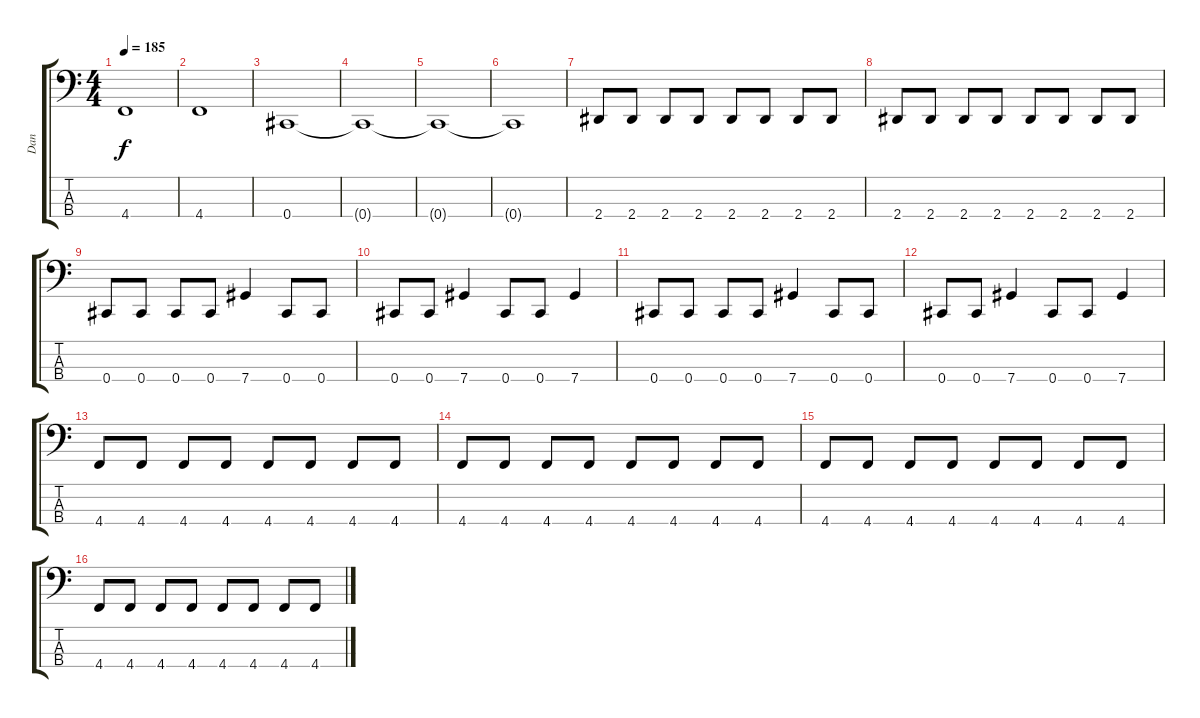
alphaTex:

\track ("Dan" "Dan") {instrument electricbassfinger}
\staff {score tabs}
\tuning (Ab2 Db2 Ab1 Db1) {hide}
\ts (4 4)
\tempo 185
\clef f4
\ks c
4.4.1{dy f} |
4.4.1 |
0.4.1 |
0.4{t}.1 |
0.4{t}.1 |
0.4{t}.1 |
2.4.8 2.4.8 2.4.8 2.4.8 2.4.8 2.4.8 2.4.8 2.4.8 |
2.4.8 2.4.8 2.4.8 2.4.8 2.4.8 2.4.8 2.4.8 2.4.8 |
0.4.8 0.4.8 0.4.8 0.4.8 7.4.4 0.4.8 0.4.8 |
0.4.8 0.4.8 7.4.4 0.4.8 0.4.8 7.4.4 |
0.4.8 0.4.8 0.4.8 0.4.8 7.4.4 0.4.8 0.4.8 |
0.4.8 0.4.8 7.4.4 0.4.8 0.4.8 7.4.4 |
4.4.8 4.4.8 4.4.8 4.4.8 4.4.8 4.4.8 4.4.8 4.4.8 |
4.4.8 4.4.8 4.4.8 4.4.8 4.4.8 4.4.8 4.4.8 4.4.8 |
4.4.8 4.4.8 4.4.8 4.4.8 4.4.8 4.4.8 4.4.8 4.4.8 |
4.4.8 4.4.8 4.4.8 4.4.8 4.4.8 4.4.8 4.4.8 4.4.8
